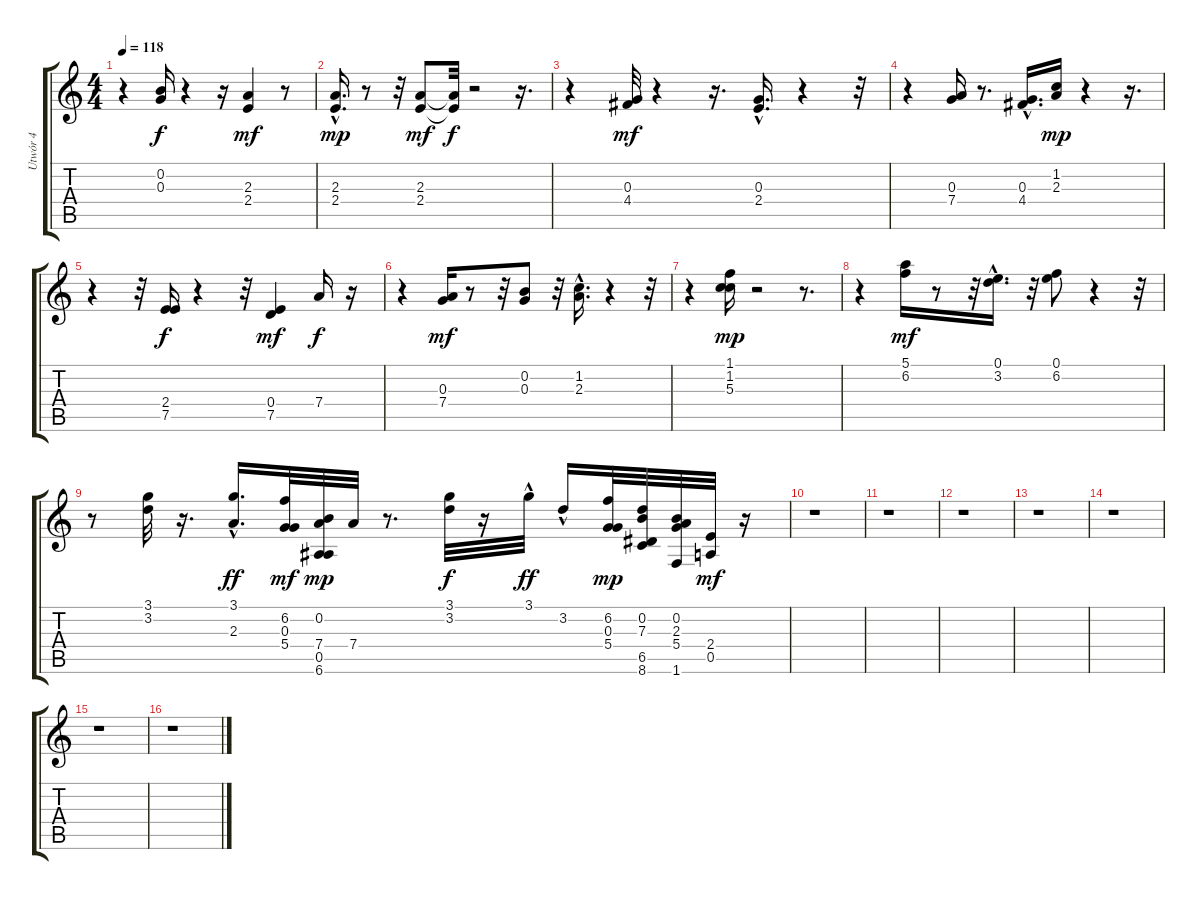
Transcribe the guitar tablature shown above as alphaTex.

\track ("Utwór 4" "Utwór 4") {instrument overdrivenguitar}
\staff {score tabs}
\tuning (E4 B3 G3 D3 A2 E2) {hide}
\ts (4 4)
\tempo 118
\clef g2
\ks c
r.4{dy mf} (0.2 0.3).16{dy f} r.4 r.16 (2.3 2.4).4{dy mf} r.8 |
(2.3{hac} 2.4{hac}).16{d dy mp} r.8 r.32 (2.3 2.4).8{dy mf} (2.3{t} 2.4{t}).32{dy f} r.2 r.16{d} |
r.4 (0.3 4.4).32{dy mf} r.4 r.16{d} (0.3 2.4{hac}).16{d} r.4 r.32 |
r.4 (0.3 7.4).16 r.8{d} (0.3 4.4{hac}).16{d} (1.2 2.3).16{dy mp} r.4 r.16{d} |
r.4 r.32 (2.4 7.5).16{dy f} r.4 r.32 (0.4 7.5).4{dy mf} 7.4.16{dy f} r.16 |
r.4 (0.3 7.4).16{dy mf} r.8 r.32 (0.2 0.3).8 r.32 (1.2{hac} 2.3).16{d} r.4 r.32 |
r.4 (1.1 1.2 5.3).16{dy mp} r.2 r.8{d} |
r.4 (5.1 6.2).16{dy mf} r.8 r.32 (0.1 3.2{hac}).16{d} r.32 (0.1 6.2).8 r.4 r.32 |
r.8 (3.1 3.2).32 r.16{d} (3.1{hac} 2.3{hac}).16{d dy ff} (6.2 0.3 5.4).32{dy mf} (0.2 7.4 0.5 6.6).32{dy mp} 7.4.32 r.8{d} (3.1 3.2).32{dy f} r.16 3.1{hac}.32{dy ff} 3.2{hac}.16 (6.2 0.3 5.4).32{dy mp} (0.2 7.3 6.5 8.6).32 (0.2 2.3 5.4 1.6).32 (2.4 0.5).32{dy mf} r.16 |
r.1 |
r.1 |
r.1 |
r.1 |
r.1 |
r.1 |
r.1
